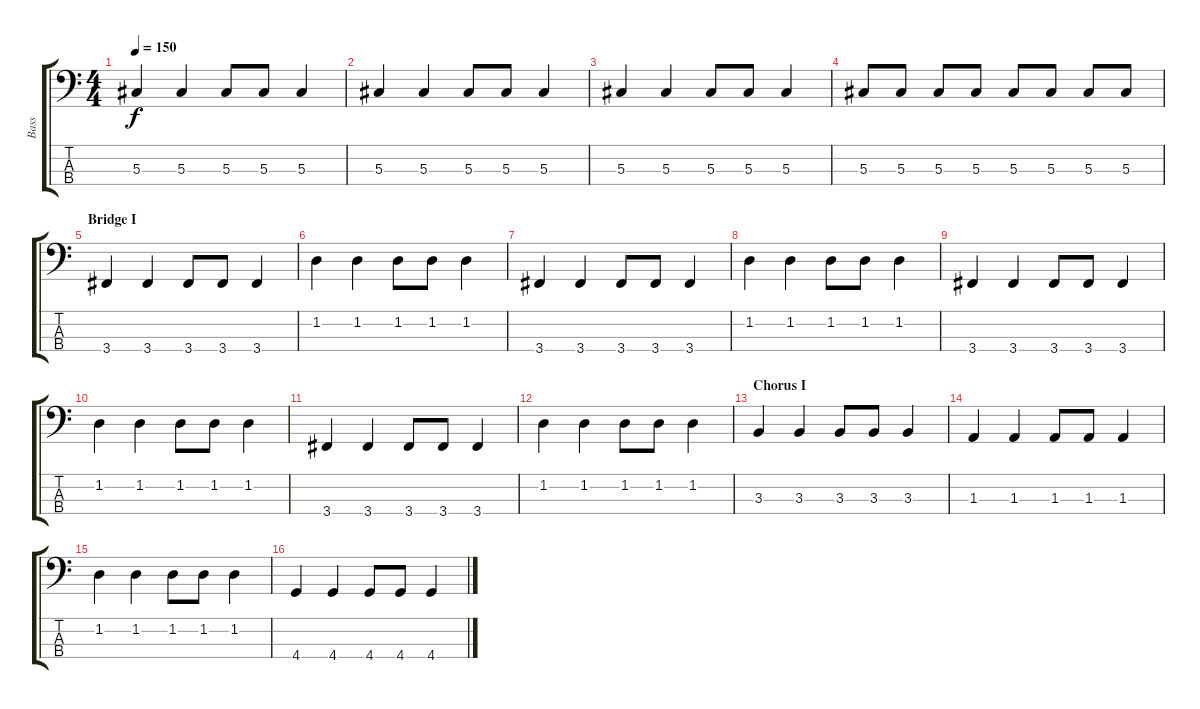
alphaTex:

\track ("Bass" "Bass") {instrument electricbasspick}
\staff {score tabs}
\tuning (Gb2 Db2 Ab1 Eb1) {hide}
\ts (4 4)
\tempo 150
\clef f4
\ks c
5.3.4{dy f} 5.3.4 5.3.8 5.3.8 5.3.4 |
5.3.4 5.3.4 5.3.8 5.3.8 5.3.4 |
5.3.4 5.3.4 5.3.8 5.3.8 5.3.4 |
5.3.8 5.3.8 5.3.8 5.3.8 5.3.8 5.3.8 5.3.8 5.3.8 |
\section ("" "Bridge I")
3.4.4 3.4.4 3.4.8 3.4.8 3.4.4 |
1.2.4 1.2.4 1.2.8 1.2.8 1.2.4 |
3.4.4 3.4.4 3.4.8 3.4.8 3.4.4 |
1.2.4 1.2.4 1.2.8 1.2.8 1.2.4 |
3.4.4 3.4.4 3.4.8 3.4.8 3.4.4 |
1.2.4 1.2.4 1.2.8 1.2.8 1.2.4 |
3.4.4 3.4.4 3.4.8 3.4.8 3.4.4 |
1.2.4 1.2.4 1.2.8 1.2.8 1.2.4 |
\section ("" "Chorus I")
3.3.4 3.3.4 3.3.8 3.3.8 3.3.4 |
1.3.4 1.3.4 1.3.8 1.3.8 1.3.4 |
1.2.4 1.2.4 1.2.8 1.2.8 1.2.4 |
4.4.4 4.4.4 4.4.8 4.4.8 4.4.4
